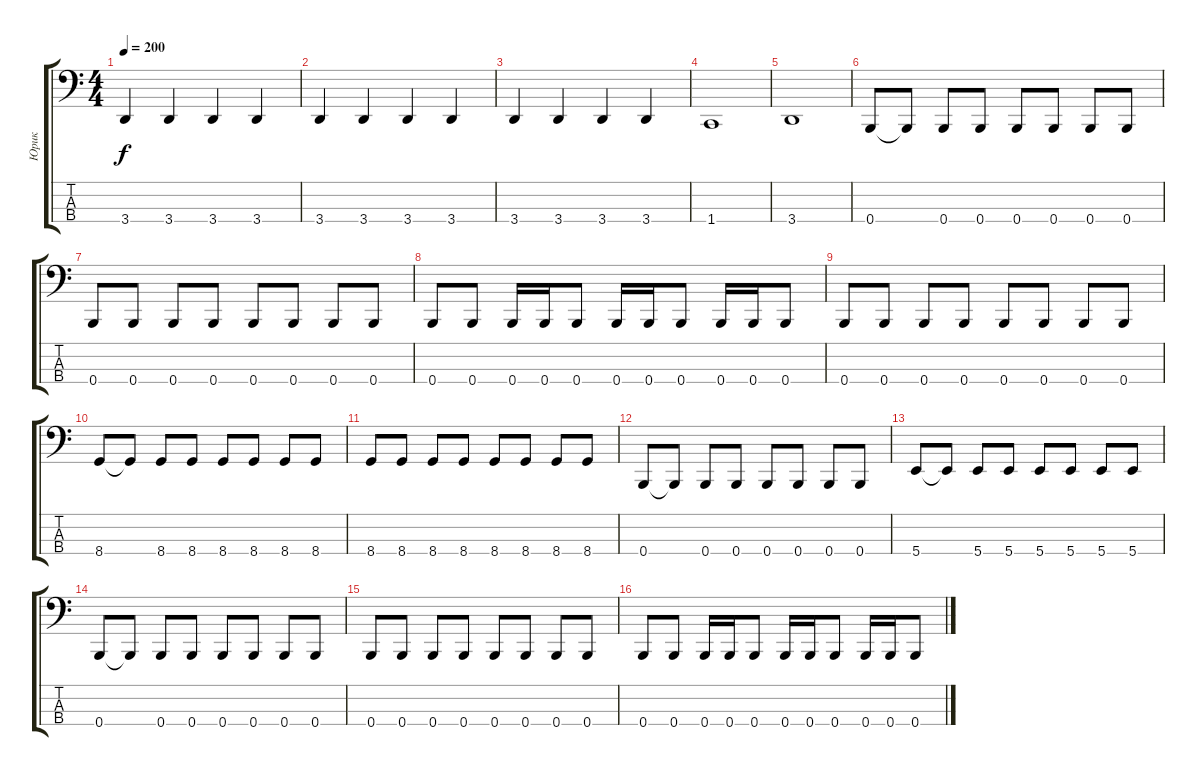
\track ("Юрик" "Юрик") {instrument acousticbass}
\staff {score tabs}
\tuning (E2 B1 Gb1 B0) {hide}
\ts (4 4)
\tempo 200
\clef f4
\ks c
3.4.4{dy f} 3.4.4 3.4.4 3.4.4 |
3.4.4 3.4.4 3.4.4 3.4.4 |
3.4.4 3.4.4 3.4.4 3.4.4 |
1.4.1 |
3.4.1 |
0.4.8 0.4{t}.8 0.4.8 0.4.8 0.4.8 0.4.8 0.4.8 0.4.8 |
0.4.8 0.4.8 0.4.8 0.4.8 0.4.8 0.4.8 0.4.8 0.4.8 |
0.4.8 0.4.8 0.4.16 0.4.16 0.4.8 0.4.16 0.4.16 0.4.8 0.4.16 0.4.16 0.4.8 |
0.4.8 0.4.8 0.4.8 0.4.8 0.4.8 0.4.8 0.4.8 0.4.8 |
8.4.8 8.4{t}.8 8.4.8 8.4.8 8.4.8 8.4.8 8.4.8 8.4.8 |
8.4.8 8.4.8 8.4.8 8.4.8 8.4.8 8.4.8 8.4.8 8.4.8 |
0.4.8 0.4{t}.8 0.4.8 0.4.8 0.4.8 0.4.8 0.4.8 0.4.8 |
5.4.8 5.4{t}.8 5.4.8 5.4.8 5.4.8 5.4.8 5.4.8 5.4.8 |
0.4.8 0.4{t}.8 0.4.8 0.4.8 0.4.8 0.4.8 0.4.8 0.4.8 |
0.4.8 0.4.8 0.4.8 0.4.8 0.4.8 0.4.8 0.4.8 0.4.8 |
0.4.8 0.4.8 0.4.16 0.4.16 0.4.8 0.4.16 0.4.16 0.4.8 0.4.16 0.4.16 0.4.8
